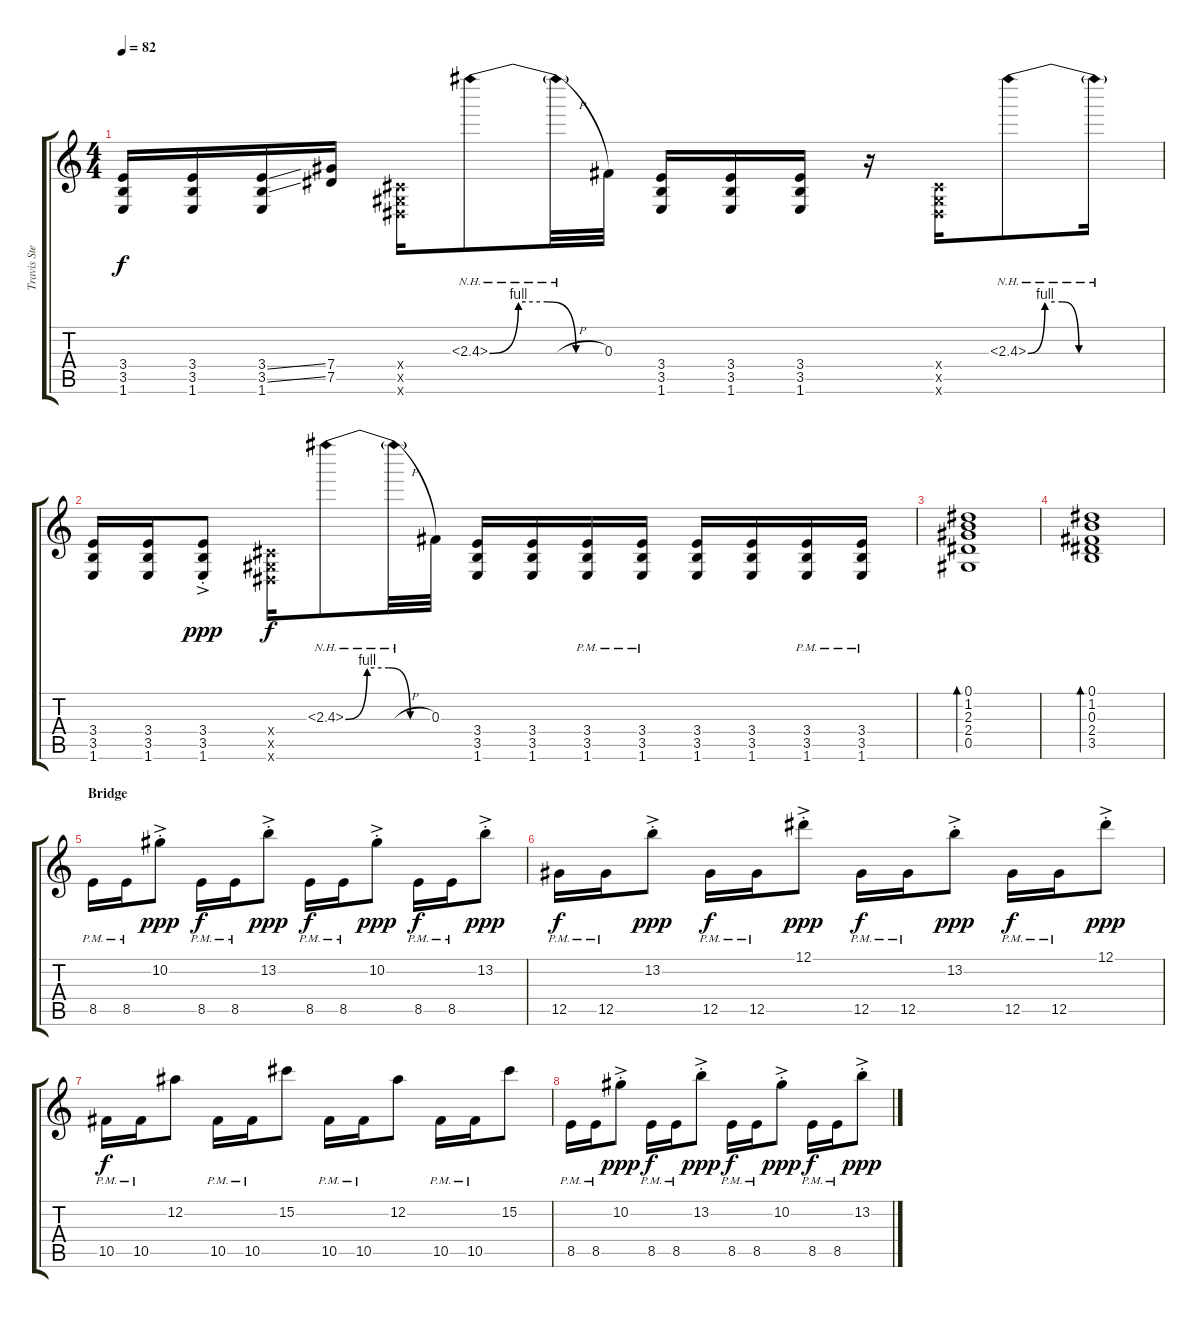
\track ("Travis Stever (Lead)" "Travis Ste") {instrument overdrivenguitar}
\staff {score tabs}
\tuning (Eb4 Bb3 Gb3 Db3 Ab2 Eb2) {hide}
\ts (4 4)
\tempo 82
\clef g2
\ks c
(3.4 3.5 1.6).16{dy f} (3.4 3.5 1.6).16 (3.4{ss} 3.5{ss} 1.6).16 (7.4 7.5).16 (0.4{x} 0.5{x} 0.6{x}).16 2.3{be (custom 0 0 15 4 30 4 45 0 60 0) nh}.8 2.3{nh h t}.32 0.3.32 (3.4 3.5 1.6).16 (3.4 3.5 1.6).16 (3.4 3.5 1.6).16 r.16 (0.4{x} 0.5{x} 0.6{x}).16 2.3{be (custom 0 0 15 4 30 4 45 0 60 0) nh}.8 2.3{be (hold 0 0 60 0) nh t}.16 |
(3.4 3.5 1.6).16 (3.4 3.5 1.6).16 (3.4{ac st} 3.5{ac st} 1.6{ac st}).8{dy ppp} (0.4{x} 0.5{x} 0.6{x}).16{dy f} 2.3{be (custom 0 0 15 4 30 4 45 0 60 0) nh}.8 2.3{nh h t}.32 0.3.32 (3.4 3.5 1.6).16 (3.4 3.5 1.6).16 (3.4{pm} 3.5{pm} 1.6{pm}).16 (3.4{pm} 3.5{pm} 1.6{pm}).16 (3.4 3.5 1.6).16 (3.4 3.5 1.6).16 (3.4{pm} 3.5{pm} 1.6{pm}).16 (3.4{pm} 3.5{pm} 1.6{pm}).16 |
(0.1 1.2 2.3 2.4 0.5).1{bd 120} |
(0.1 1.2 0.3 2.4 3.5).1{bd 120} |
\section ("" "Bridge")
8.5{pm}.16 8.5{pm}.16 10.2{ac st}.8{dy ppp} 8.5{pm}.16{dy f} 8.5{pm}.16 13.2{ac st}.8{dy ppp} 8.5{pm}.16{dy f} 8.5{pm}.16 10.2{ac st}.8{dy ppp} 8.5{pm}.16{dy f} 8.5{pm}.16 13.2{ac st}.8{dy ppp} |
12.5{pm}.16{dy f} 12.5{pm}.16 13.2{ac st}.8{dy ppp} 12.5{pm}.16{dy f} 12.5{pm}.16 12.1{ac st}.8{dy ppp} 12.5{pm}.16{dy f} 12.5{pm}.16 13.2{ac st}.8{dy ppp} 12.5{pm}.16{dy f} 12.5{pm}.16 12.1{ac st}.8{dy ppp} |
10.5{pm}.16{dy f} 10.5{pm}.16 12.2.8 10.5{pm}.16 10.5{pm}.16 15.2.8 10.5{pm}.16 10.5{pm}.16 12.2.8 10.5{pm}.16 10.5{pm}.16 15.2.8 |
8.5{pm}.16 8.5{pm}.16 10.2{ac st}.8{dy ppp} 8.5{pm}.16{dy f} 8.5{pm}.16 13.2{ac st}.8{dy ppp} 8.5{pm}.16{dy f} 8.5{pm}.16 10.2{ac st}.8{dy ppp} 8.5{pm}.16{dy f} 8.5{pm}.16 13.2{ac st}.8{dy ppp}
